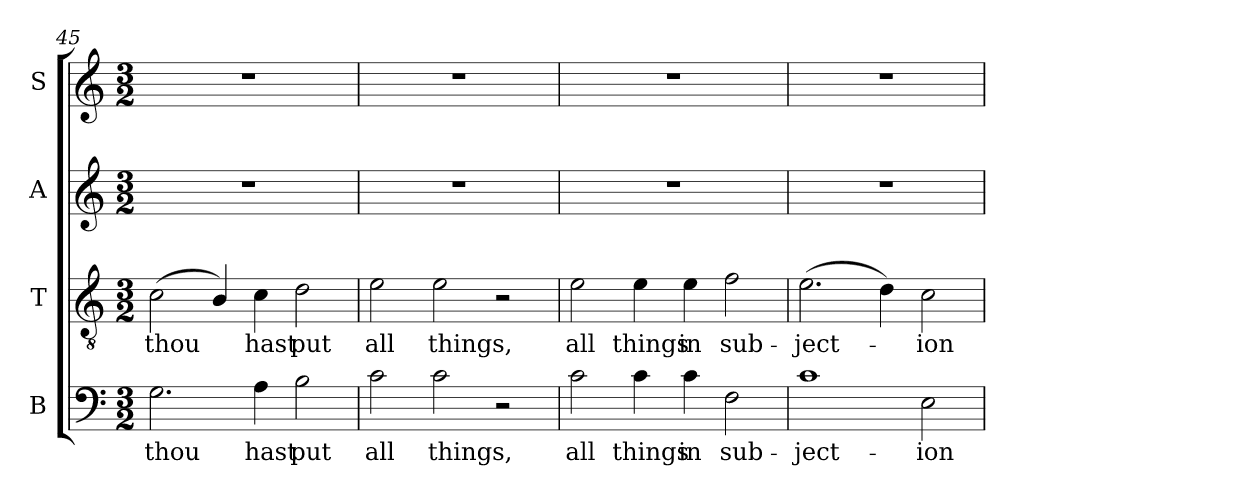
**kern	**text	**kern	**text	**kern	**kern
*part4	*part4	*part3	*part3	*part2	*part1
*staff4	*staff4	*staff3	*staff3	*staff2	*staff1
*I"B	*	*I"T	*	*I"A	*I"S
*I'B	*	*I'T	*	*I'A	*I'S
!!LO:LB:g=z
*clefF4	*	*clefGv2	*	*clefG2	*clefG2
*	*	*ITrd7c12	*	*	*
*k[]	*	*k[]	*	*k[]	*k[]
*C:	*	*C:	*	*C:	*C:
*M3/2	*	*M3/2	*	*M3/2	*M3/2
=45	=45	=45	=45	=45	=45
!	!LO:LY:b:color=#000000	!	!	!	!
!	!	!	!LO:LY:b:color=#000000	!LO:N:vis=1	!LO:N:vis=1
2.Gi\	thou	(2Ci\	thou	1.r	1.r
.	.	4BBi/)	.	.	.
!	!LO:LY:b:color=#000000	!	!	!	!
!	!	!	!LO:LY:b:color=#000000	!	!
4Ai\	hast	4Ci\	hast	.	.
!	!LO:LY:b:color=#000000	!	!	!	!
!	!	!	!LO:LY:b:color=#000000	!	!
2Bi\	put	2Di\	put	.	.
=46	=46	=46	=46	=46	=46
!	!LO:LY:b:color=#000000	!	!	!	!
!	!	!	!LO:LY:b:color=#000000	!LO:N:vis=1	!LO:N:vis=1
2ci\	all	2Ei\	all	1.r	1.r
!	!LO:LY:b:color=#000000	!	!	!	!
!	!	!	!LO:LY:b:color=#000000	!	!
2ci\	things,	2Ei\	things,	.	.
2r	.	2r	.	.	.
=47	=47	=47	=47	=47	=47
!	!LO:LY:b:color=#000000	!	!	!	!
!	!	!	!LO:LY:b:color=#000000	!LO:N:vis=1	!LO:N:vis=1
2ci\	all	2Ei\	all	1.r	1.r
!	!LO:LY:b:color=#000000	!	!	!	!
!	!	!	!LO:LY:b:color=#000000	!	!
4ci\	things	4Ei\	things	.	.
!	!LO:LY:b:color=#000000	!	!	!	!
!	!	!	!LO:LY:b:color=#000000	!	!
4ci\	in	4Ei\	in	.	.
!	!LO:LY:b:color=#000000	!	!	!	!
!	!	!	!LO:LY:b:color=#000000	!	!
2Fi\	sub-	2Fi\	sub-	.	.
=48	=48	=48	=48	=48	=48
!	!LO:LY:b:color=#000000	!	!	!	!
!	!	!	!LO:LY:b:color=#000000	!LO:N:vis=1	!LO:N:vis=1
1ci	-ject-	(2.Ei\	-ject-	1.r	1.r
.	.	4Di\)	.	.	.
!	!LO:LY:b:color=#000000	!	!	!	!
!	!	!	!LO:LY:b:color=#000000	!	!
2Ei\	-ion	2Ci\	-ion	.	.
=	=	=	=	=	=
*-	*-	*-	*-	*-	*-
